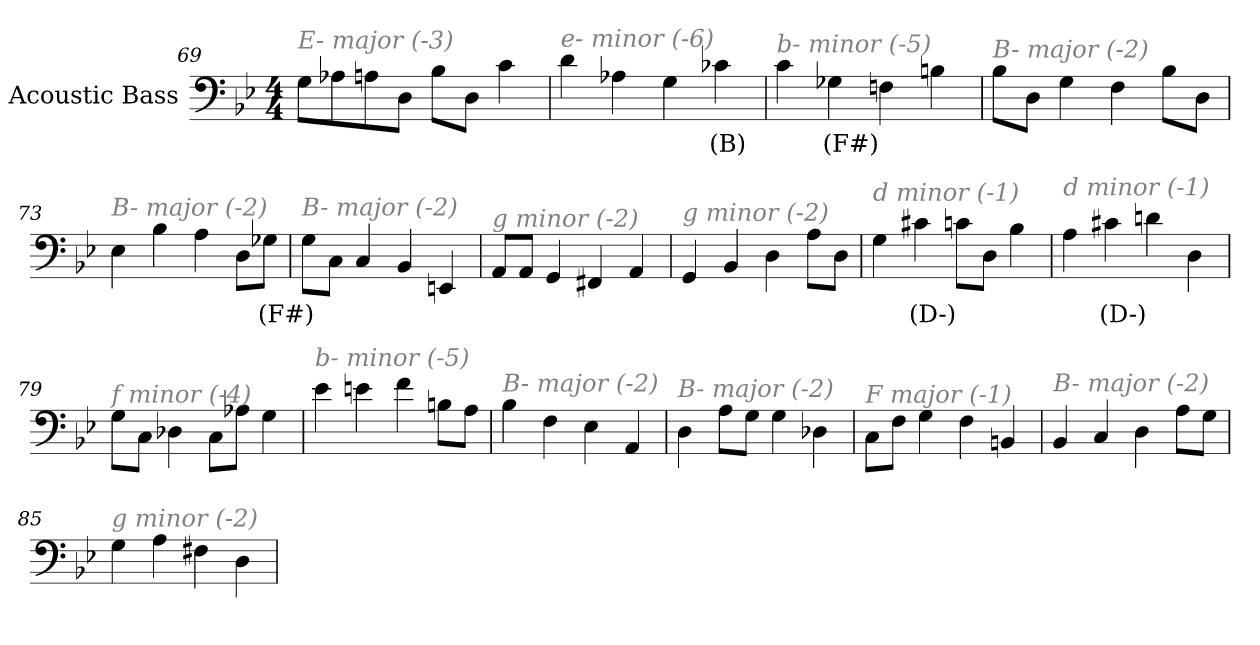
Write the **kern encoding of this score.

**kern	**text
*part1	*part1
*staff1	*staff1
*I"Acoustic Bass	*
*clefF4	*
*ITrd7c12	*
*k[b-e-]	*
*B-:	*
*M4/4	*
=69	=69
!LO:TX:i:color=#808080:t=E- major (-3)	!
8GGL	.
8AA-X	.
8AAn	.
8DDJ	.
8BB-L	.
8DDJ	.
4C	.
=70	=70
!LO:TX:i:color=#808080:t=e- minor (-6)	!
4D	.
4AA-X	.
4GG	.
4C-Xi	(B)
=71	=71
!LO:TX:i:color=#808080:t=b- minor (-5)	!
4C	.
4GG-Xi	(F#)
4FFn	.
4BBn	.
=72	=72
!LO:TX:i:color=#808080:t=B- major (-2)	!
8BB-L	.
8DDJ	.
4GG	.
4FF	.
8BB-L	.
8DDJ	.
=73	=73
!LO:TX:i:color=#808080:t=B- major (-2)	!
4EE-	.
4BB-	.
4AA	.
8DDL	.
8GG-XiJ	(F#)
=74	=74
!LO:TX:i:color=#808080:t=B- major (-2)	!
8GGL	.
8CCJ	.
4CC	.
4BBB-	.
4EEEn	.
=75	=75
!LO:TX:i:color=#808080:t=g minor (-2)	!
8AAAL	.
8AAAJ	.
4GGG	.
4FFF#X	.
4AAA	.
=76	=76
!LO:TX:i:color=#808080:t=g minor (-2)	!
4GGG	.
4BBB-	.
4DD	.
8AAL	.
8DDJ	.
=77	=77
!LO:TX:i:color=#808080:t=d minor (-1)	!
4GG	.
4C#Xi	(D-)
8CL	.
8DDJ	.
4BB-	.
=78	=78
!LO:TX:i:color=#808080:t=d minor (-1)	!
4AA	.
4C#Xi	(D-)
4Dn	.
4DD	.
=79	=79
!LO:TX:i:color=#808080:t=f minor (-4)	!
8GGL	.
8CCJ	.
4DD-X	.
8CCL	.
8AA-XJ	.
4GG	.
=80	=80
!LO:TX:i:color=#808080:t=b- minor (-5)	!
4E-	.
4En	.
4F	.
8BBnL	.
8AAJ	.
=81	=81
!LO:TX:i:color=#808080:t=B- major (-2)	!
4BB-	.
4FF	.
4EE-	.
4AAA	.
=82	=82
!LO:TX:i:color=#808080:t=B- major (-2)	!
4DD	.
8AAL	.
8GGJ	.
4GG	.
4DD-X	.
=83	=83
!LO:TX:i:color=#808080:t=F major (-1)	!
8CCL	.
8FFJ	.
4GG	.
4FF	.
4BBBn	.
=84	=84
!LO:TX:i:color=#808080:t=B- major (-2)	!
4BBB-	.
4CC	.
4DD	.
8AAL	.
8GGJ	.
=85	=85
!LO:TX:i:color=#808080:t=g minor (-2)	!
4GG	.
4AA	.
4FF#X	.
4DD	.
=	=
*-	*-
